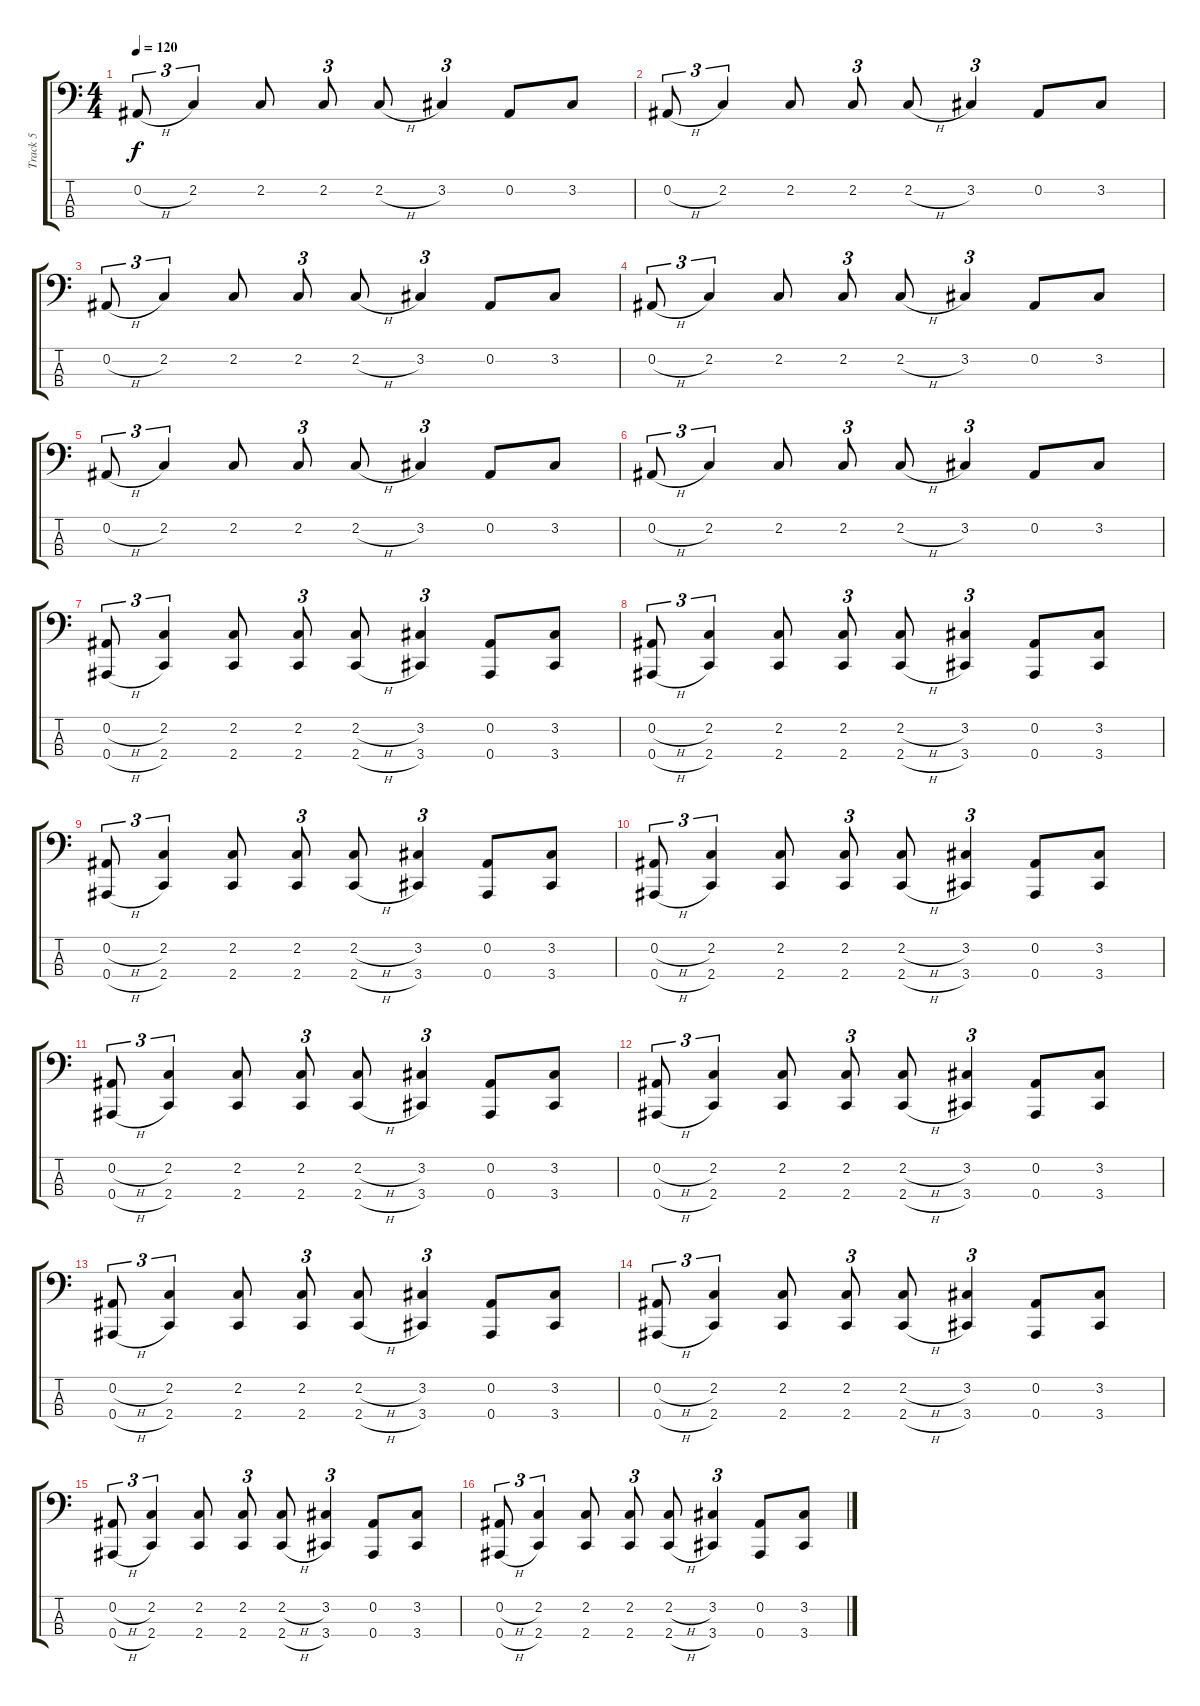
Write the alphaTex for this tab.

\track ("Track 5" "Track 5") {instrument electricbasspick}
\staff {score tabs}
\tuning (Eb2 Bb1 F1 Bb0) {hide}
\ts (4 4)
\tempo 120
\clef f4
\ks c
0.2{h}.8{tu (3 2) dy f} 2.2.4{tu (3 2)} 2.2.8 2.2.8{tu (3 2)} 2.2{h}.8 3.2.4{tu (3 2)} 0.2.8 3.2.8 |
0.2{h}.8{tu (3 2)} 2.2.4{tu (3 2)} 2.2.8 2.2.8{tu (3 2)} 2.2{h}.8 3.2.4{tu (3 2)} 0.2.8 3.2.8 |
0.2{h}.8{tu (3 2)} 2.2.4{tu (3 2)} 2.2.8 2.2.8{tu (3 2)} 2.2{h}.8 3.2.4{tu (3 2)} 0.2.8 3.2.8 |
0.2{h}.8{tu (3 2)} 2.2.4{tu (3 2)} 2.2.8 2.2.8{tu (3 2)} 2.2{h}.8 3.2.4{tu (3 2)} 0.2.8 3.2.8 |
0.2{h}.8{tu (3 2)} 2.2.4{tu (3 2)} 2.2.8 2.2.8{tu (3 2)} 2.2{h}.8 3.2.4{tu (3 2)} 0.2.8 3.2.8 |
0.2{h}.8{tu (3 2)} 2.2.4{tu (3 2)} 2.2.8 2.2.8{tu (3 2)} 2.2{h}.8 3.2.4{tu (3 2)} 0.2.8 3.2.8 |
(0.2{h} 0.4{h}).8{tu (3 2)} (2.2 2.4).4{tu (3 2)} (2.2 2.4).8 (2.2 2.4).8{tu (3 2)} (2.2{h} 2.4{h}).8 (3.2 3.4).4{tu (3 2)} (0.2 0.4).8 (3.2 3.4).8 |
(0.2{h} 0.4{h}).8{tu (3 2)} (2.2 2.4).4{tu (3 2)} (2.2 2.4).8 (2.2 2.4).8{tu (3 2)} (2.2{h} 2.4{h}).8 (3.2 3.4).4{tu (3 2)} (0.2 0.4).8 (3.2 3.4).8 |
(0.2{h} 0.4{h}).8{tu (3 2)} (2.2 2.4).4{tu (3 2)} (2.2 2.4).8 (2.2 2.4).8{tu (3 2)} (2.2{h} 2.4{h}).8 (3.2 3.4).4{tu (3 2)} (0.2 0.4).8 (3.2 3.4).8 |
(0.2{h} 0.4{h}).8{tu (3 2)} (2.2 2.4).4{tu (3 2)} (2.2 2.4).8 (2.2 2.4).8{tu (3 2)} (2.2{h} 2.4{h}).8 (3.2 3.4).4{tu (3 2)} (0.2 0.4).8 (3.2 3.4).8 |
(0.2{h} 0.4{h}).8{tu (3 2)} (2.2 2.4).4{tu (3 2)} (2.2 2.4).8 (2.2 2.4).8{tu (3 2)} (2.2{h} 2.4{h}).8 (3.2 3.4).4{tu (3 2)} (0.2 0.4).8 (3.2 3.4).8 |
(0.2{h} 0.4{h}).8{tu (3 2)} (2.2 2.4).4{tu (3 2)} (2.2 2.4).8 (2.2 2.4).8{tu (3 2)} (2.2{h} 2.4{h}).8 (3.2 3.4).4{tu (3 2)} (0.2 0.4).8 (3.2 3.4).8 |
(0.2{h} 0.4{h}).8{tu (3 2)} (2.2 2.4).4{tu (3 2)} (2.2 2.4).8 (2.2 2.4).8{tu (3 2)} (2.2{h} 2.4{h}).8 (3.2 3.4).4{tu (3 2)} (0.2 0.4).8 (3.2 3.4).8 |
(0.2{h} 0.4{h}).8{tu (3 2)} (2.2 2.4).4{tu (3 2)} (2.2 2.4).8 (2.2 2.4).8{tu (3 2)} (2.2{h} 2.4{h}).8 (3.2 3.4).4{tu (3 2)} (0.2 0.4).8 (3.2 3.4).8 |
(0.2{h} 0.4{h}).8{tu (3 2)} (2.2 2.4).4{tu (3 2)} (2.2 2.4).8 (2.2 2.4).8{tu (3 2)} (2.2{h} 2.4{h}).8 (3.2 3.4).4{tu (3 2)} (0.2 0.4).8 (3.2 3.4).8 |
(0.2{h} 0.4{h}).8{tu (3 2)} (2.2 2.4).4{tu (3 2)} (2.2 2.4).8 (2.2 2.4).8{tu (3 2)} (2.2{h} 2.4{h}).8 (3.2 3.4).4{tu (3 2)} (0.2 0.4).8 (3.2 3.4).8
